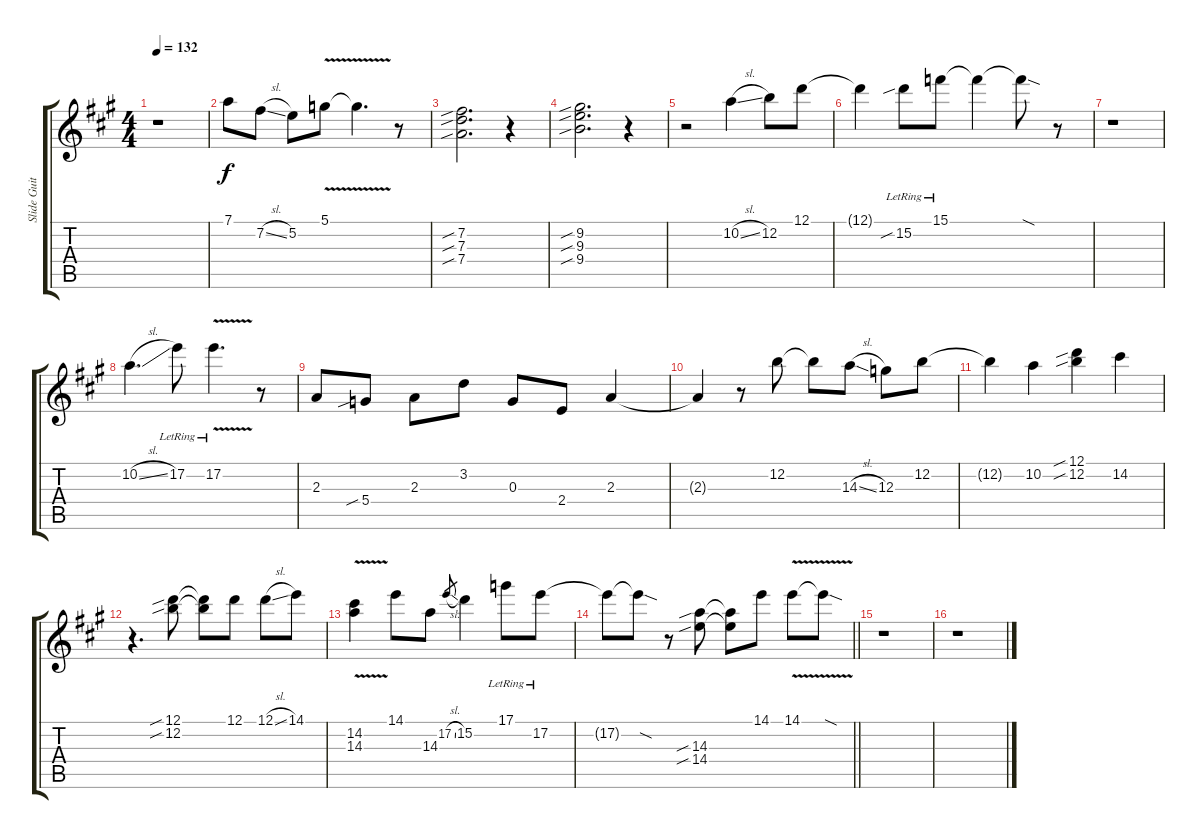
\track ("Slide Guitar 1" "Slide Guit") {instrument distortionguitar}
\staff {score tabs}
\tuning (D4 B3 G3 D3 G2 D2) {hide}
\ts (4 4)
\tempo 132
\clef g2
\ks a
r.1{dy f} |
7.1.8 7.2{sl}.8 5.2.8 5.1{v}.8 5.1{v t}.4{d} r.8 |
(7.2{sib} 7.3{sib} 7.4{sib}).2{d} r.4 |
(9.2{sib} 9.3{sib} 9.4{sib}).2{d} r.4 |
r.2 10.2{sl}.4 12.2.8 12.1.8 |
12.1{t}.4 15.2{sib lr}.8 15.1{lr}.8 15.1{t}.4 15.1{sod t}.8 r.8 |
r.1 |
10.2{sl}.4{d} 17.2{lr}.8 17.2{v lr}.4{d} r.8 |
2.3.8 5.4{sib}.8 2.3.8 3.2.8 0.3.8 2.4.8 2.3.4 |
2.3{t}.4 r.8 12.2.8 12.2{t}.8 14.3{sl}.8 12.3.8 12.2.8 |
12.2{t}.4 10.2.4 (12.1{sib} 12.2{sib}).4 14.2.4 |
r.4{d} (12.1{sib} 12.2{sib}).8 (12.1{t} 12.2{t}).8 12.1.8 12.1{sl}.8 14.1.8 |
(14.2{v} 14.3{v}).4 14.1.8 14.3.8 17.2{sl}.8{gr} 15.2.4 17.1{lr}.8 17.2{lr}.8 |
\barLineRight lightlight
17.2{t}.8 17.2{sod t}.8 r.8 (14.3{sib} 14.4{sib}).8 (14.3{t} 14.4{t}).8 14.1.8 14.1{v}.8 14.1{sod t}.8 |
r.1 |
r.1
